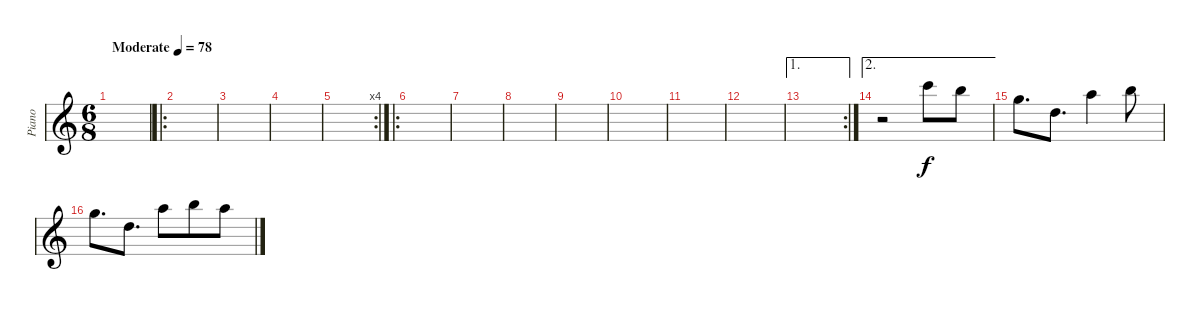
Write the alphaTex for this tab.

\track ("Piano" "Piano") {instrument acousticgrandpiano}
\staff {score}
\tuning (Db4 Ab3 E3 B2 Gb2 Db2) {hide}
\ts (6 8)
\tempo (78 "Moderate")
\clef g2
\ks c
|
\ro
|
|
|
\rc 4
|
\ro
|
|
|
|
|
|
|
\ae 1
\rc 2
|
\ae 2
r.2 23.1.8 22.1.8 |
18.1.8{d} 18.2.8{d} 20.1.4 22.1.8 |
18.1.8{d} 18.2.8{d} 20.1.8 22.1.8 20.1.8
